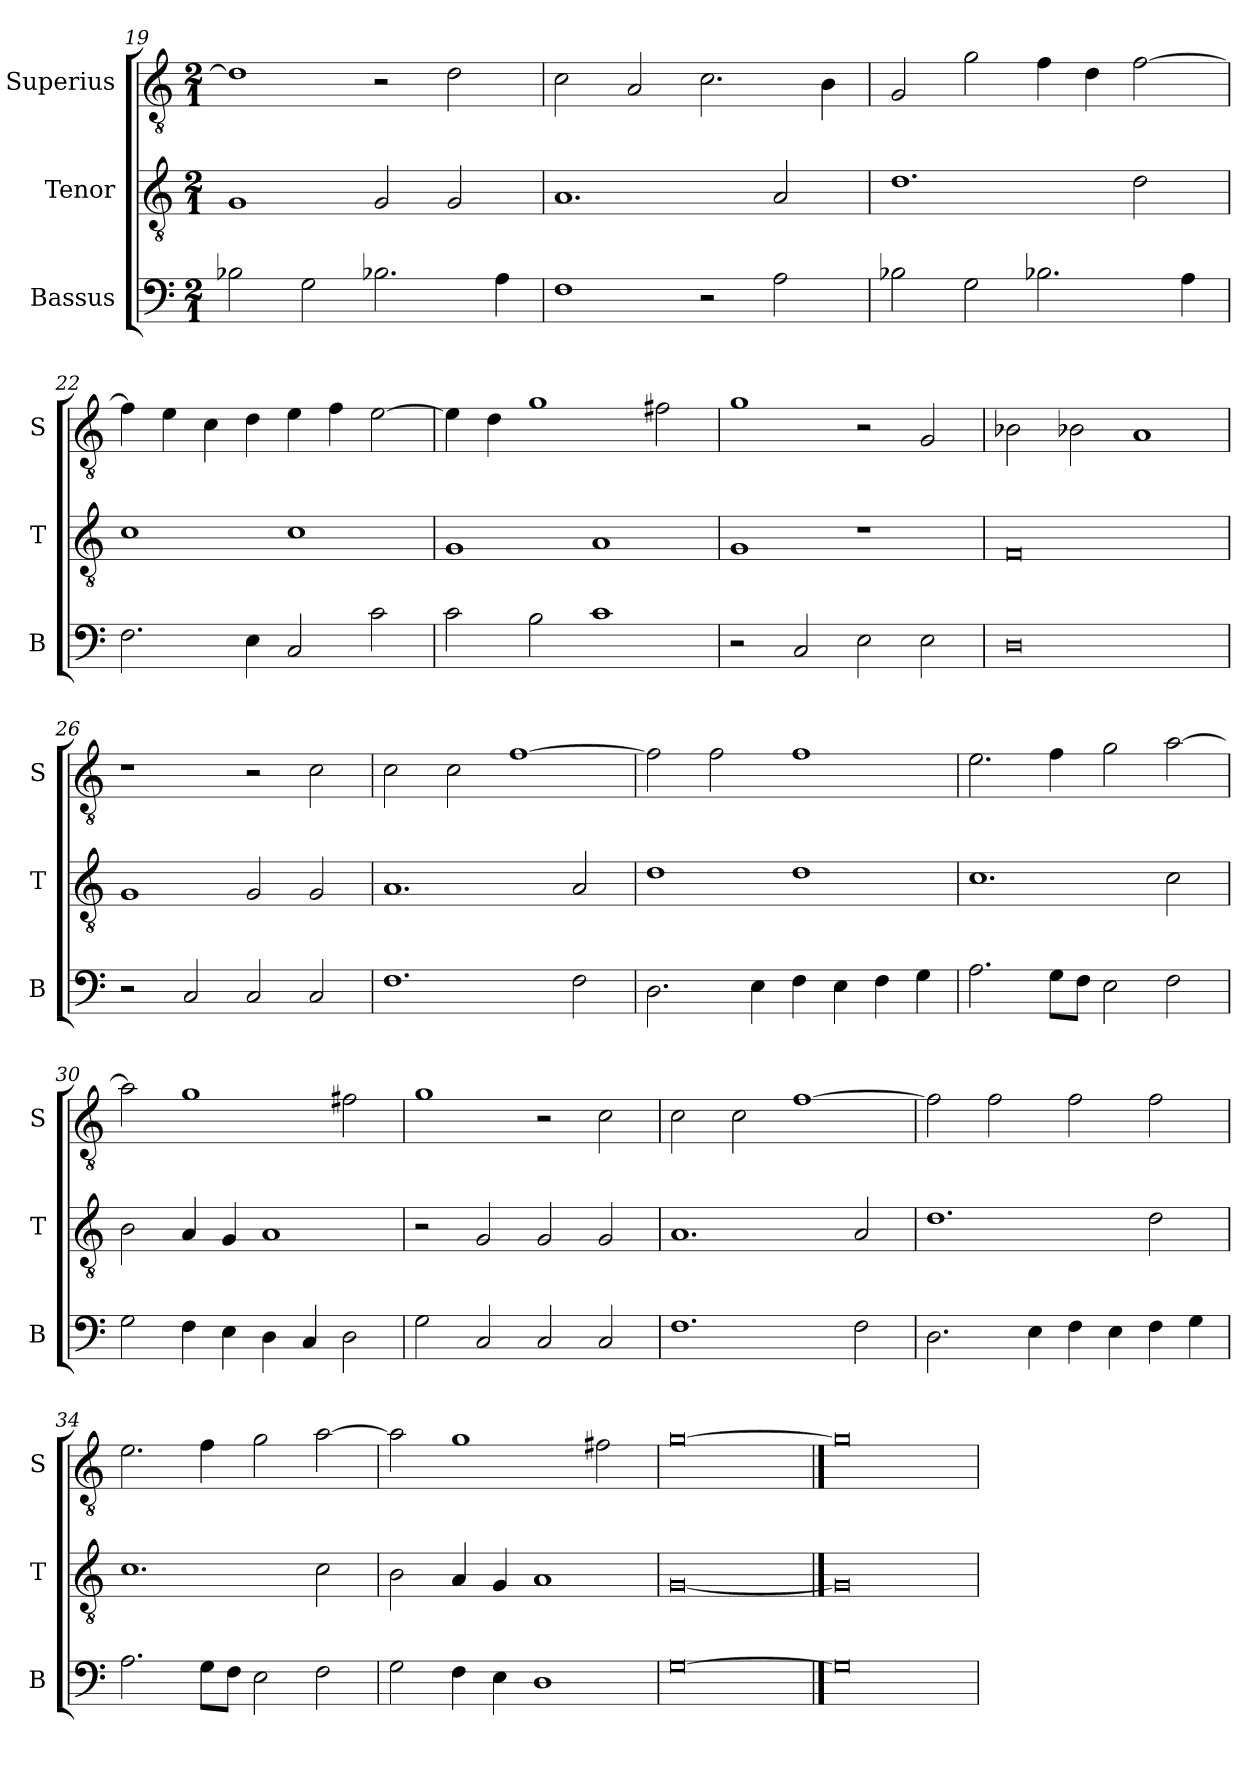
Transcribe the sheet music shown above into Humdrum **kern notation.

**kern	**kern	**kern
*part3	*part2	*part1
*staff3	*staff2	*staff1
*I"Bassus	*I"Tenor	*I"Superius
*I'B	*I'T	*I'S
*clefF4	*clefGv2	*clefGv2
*k[]	*k[]	*k[]
*C:	*C:	*C:
*M2/1	*M2/1	*M2/1
=19	=19	=19
2B-X	1G	1d]
2G	.	.
2.B-X	2G	2r
.	2G	2d
4A	.	.
=20	=20	=20
1F	1.A	2c
.	.	2A
2r	.	2.c
2A	2A	.
.	.	4B
=21	=21	=21
2B-X	1.d	2G
2G	.	2g
2.B-X	.	4f
.	.	4d
.	2d	[2f
4A	.	.
=22	=22	=22
2.F	1c	4f]
.	.	4e
.	.	4c
4E	.	4d
2C	1c	4e
.	.	4f
2c	.	[2e
=23	=23	=23
2c	1G	4e]
.	.	4d
2B	.	1g
1c	1A	.
.	.	2f#X
=24	=24	=24
2r	1G	1g
2C	.	.
2E	1r	2r
2E	.	2G
=25	=25	=25
0D	0F	2B-X
.	.	2B-X
.	.	1A
=26	=26	=26
2r	1G	1r
2C	.	.
2C	2G	2r
2C	2G	2c
=27	=27	=27
1.F	1.A	2c
.	.	2c
.	.	[1f
2F	2A	.
=28	=28	=28
2.D	1d	2f]
.	.	2f
4E	.	.
4F	1d	1f
4E	.	.
4F	.	.
4G	.	.
=29	=29	=29
2.A	1.c	2.e
8GL	.	4f
8FJ	.	.
2E	.	2g
2F	2c	[2a
=30	=30	=30
2G	2B	2a]
4F	4A	1g
4E	4G	.
4D	1A	.
4C	.	.
2D	.	2f#X
=31	=31	=31
2G	2r	1g
2C	2G	.
2C	2G	2r
2C	2G	2c
=32	=32	=32
1.F	1.A	2c
.	.	2c
.	.	[1f
2F	2A	.
=33	=33	=33
2.D	1.d	2f]
.	.	2f
4E	.	.
4F	.	2f
4E	.	.
4F	2d	2f
4G	.	.
=34	=34	=34
2.A	1.c	2.e
8GL	.	4f
8FJ	.	.
2E	.	2g
2F	2c	[2a
=35	=35	=35
2G	2B	2a]
4F	4A	1g
4E	4G	.
1D	1A	.
.	.	2f#X
=36	=36	=36
[0G	[0G	[0g
==37	==37	==37
0G]	0G]	0g]
=	=	=
*-	*-	*-
